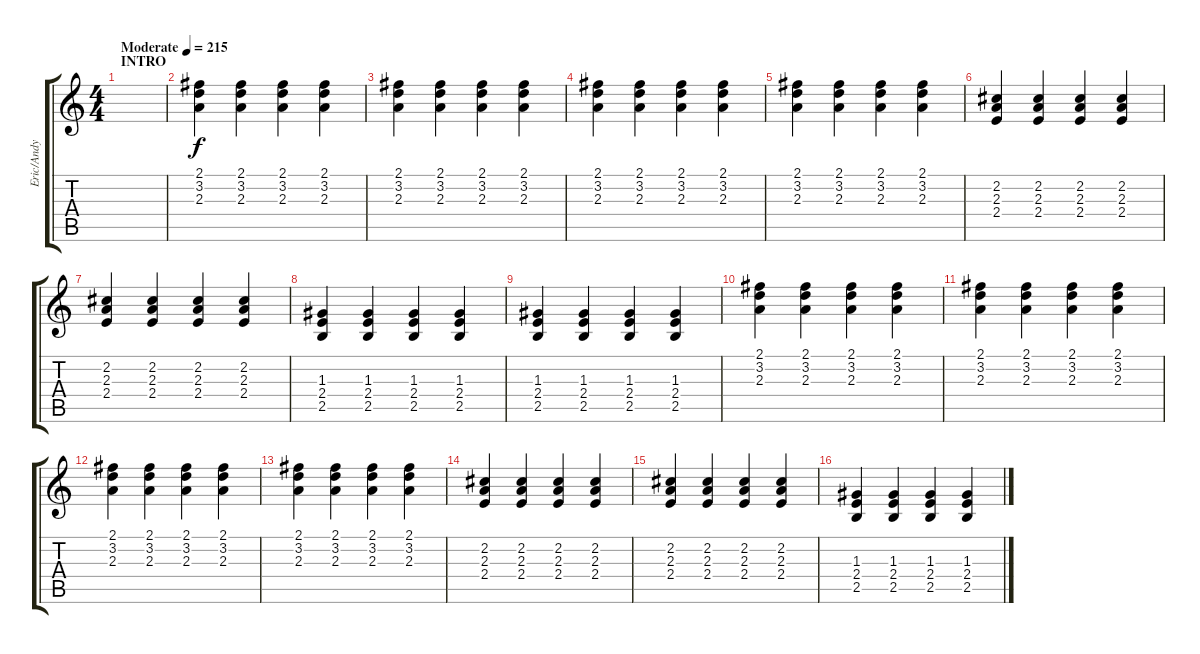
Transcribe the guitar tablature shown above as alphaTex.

\track ("Eric/Andy" "Eric/Andy") {instrument electricguitarclean}
\staff {score tabs}
\tuning (E4 B3 G3 D3 A2 E2) {hide}
\ts (4 4)
\section ("" "INTRO")
\tempo (215 "Moderate")
\clef g2
\ks c
|
(2.1 3.2 2.3).4 (2.1 3.2 2.3).4 (2.1 3.2 2.3).4 (2.1 3.2 2.3).4 |
(2.1 3.2 2.3).4 (2.1 3.2 2.3).4 (2.1 3.2 2.3).4 (2.1 3.2 2.3).4 |
(2.1 3.2 2.3).4 (2.1 3.2 2.3).4 (2.1 3.2 2.3).4 (2.1 3.2 2.3).4 |
(2.1 3.2 2.3).4 (2.1 3.2 2.3).4 (2.1 3.2 2.3).4 (2.1 3.2 2.3).4 |
(2.2 2.3 2.4).4 (2.2 2.3 2.4).4 (2.2 2.3 2.4).4 (2.2 2.3 2.4).4 |
(2.2 2.3 2.4).4 (2.2 2.3 2.4).4 (2.2 2.3 2.4).4 (2.2 2.3 2.4).4 |
(1.3 2.4 2.5).4 (1.3 2.4 2.5).4 (1.3 2.4 2.5).4 (1.3 2.4 2.5).4 |
(1.3 2.4 2.5).4 (1.3 2.4 2.5).4 (1.3 2.4 2.5).4 (1.3 2.4 2.5).4 |
(2.1 3.2 2.3).4 (2.1 3.2 2.3).4 (2.1 3.2 2.3).4 (2.1 3.2 2.3).4 |
(2.1 3.2 2.3).4 (2.1 3.2 2.3).4 (2.1 3.2 2.3).4 (2.1 3.2 2.3).4 |
(2.1 3.2 2.3).4 (2.1 3.2 2.3).4 (2.1 3.2 2.3).4 (2.1 3.2 2.3).4 |
(2.1 3.2 2.3).4 (2.1 3.2 2.3).4 (2.1 3.2 2.3).4 (2.1 3.2 2.3).4 |
(2.2 2.3 2.4).4 (2.2 2.3 2.4).4 (2.2 2.3 2.4).4 (2.2 2.3 2.4).4 |
(2.2 2.3 2.4).4 (2.2 2.3 2.4).4 (2.2 2.3 2.4).4 (2.2 2.3 2.4).4 |
(1.3 2.4 2.5).4 (1.3 2.4 2.5).4 (1.3 2.4 2.5).4 (1.3 2.4 2.5).4
